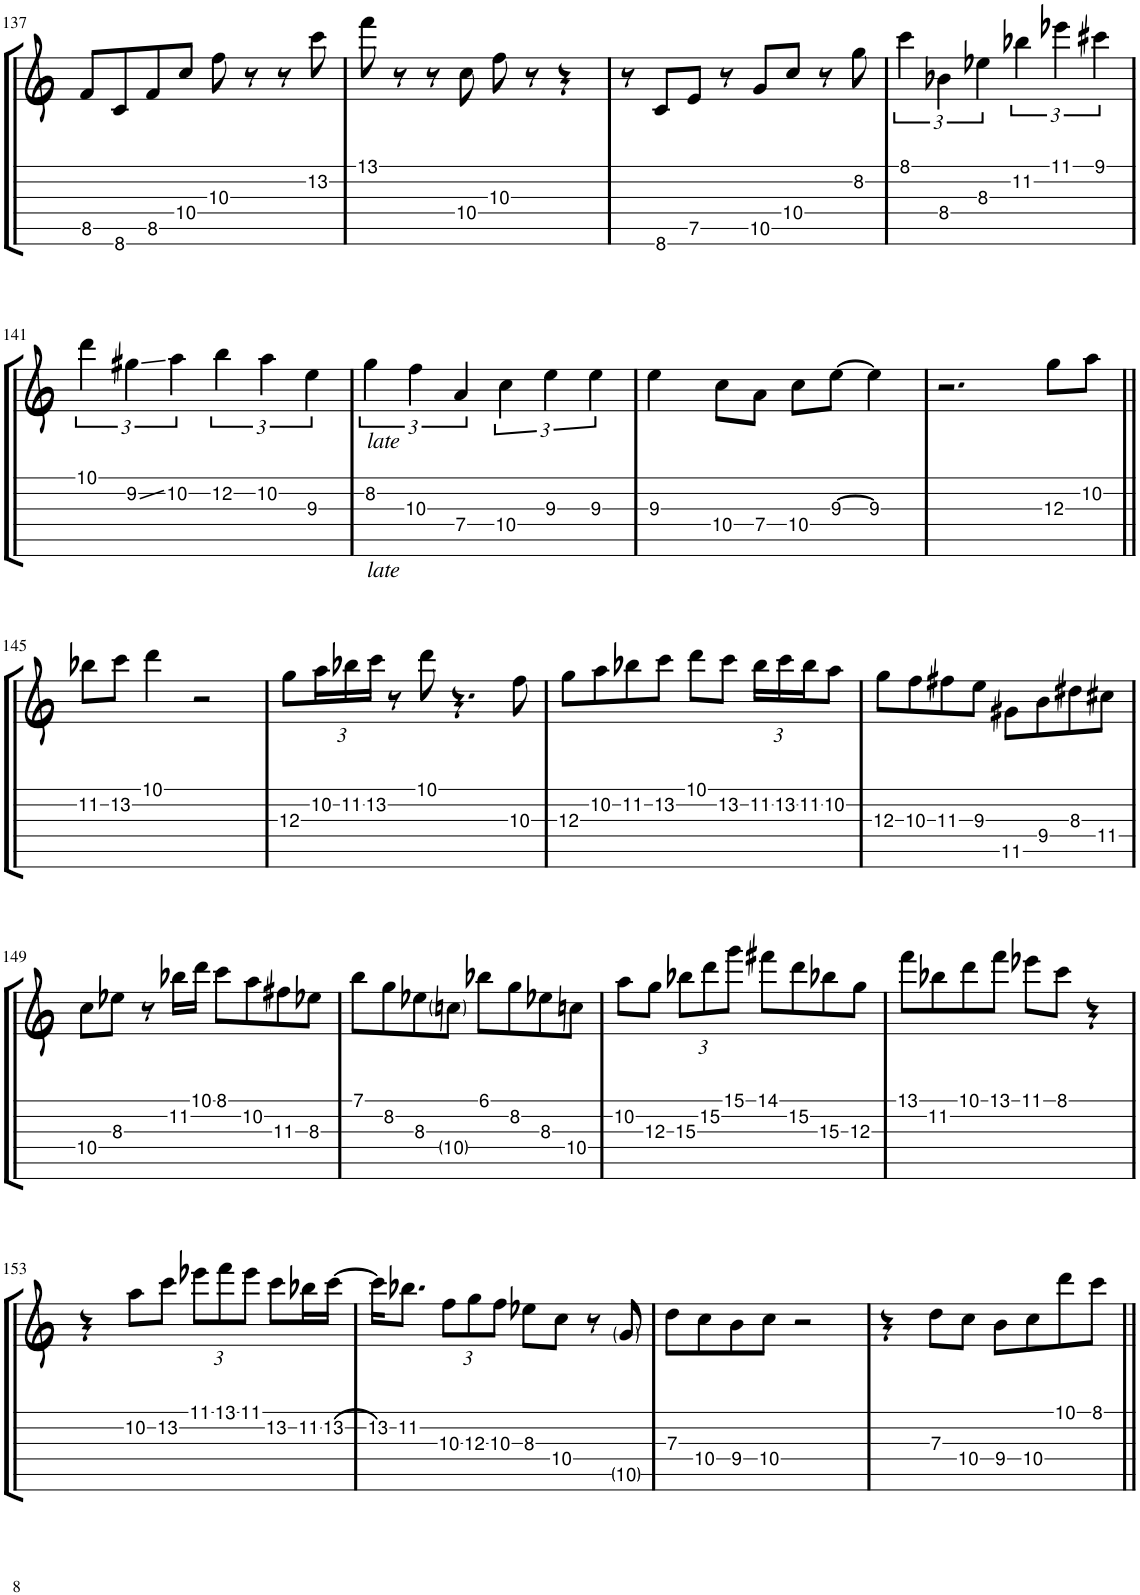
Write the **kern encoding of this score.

**kern	**kern
*part2	*part1
*staff2	*staff1
*I"Jazz Guitar	*I"Electric Guitar
*	*I'Elec Gtr
!!LO:PB:g=z
*	*clefG2
*	*Trd7c12
*k[]	*k[]
*M4/4	*M4/4
=137	=137
8FL	8f/L
8CJ	8c/
8FL	8f/
8cJ	8cc/J
8f	8ff\
8r	8r
8r	8r
8cc	8ccc\
=138	=138
8ff	8fff\
8r	8r
8r	8r
8c	8cc\
8f	8ff\
8r	8r
4r	4r
=139	=139
8r	8r
8C	8c/L
8E	8e/J
8r	8r
8GL	8g/L
8cJ	8cc/J
8r	8r
8g	8gg\
=140	=140
*Xbrackettup	*
6cc	6ccc\
6B-X	6b-X\
6e-X	6ee-X\
6b-X	6bb-X\
6ee-X	6eee-X\
6cc#X	6ccc#X\
!!LO:LB:g=z
=141	=141
6dd	6ddd\
6g#X	6gg#X\
6a	6aa\
6b	6bb\
6a	6aa\
6e	6ee\
=142	=142
!	!LO:TX:b:i:t=late
!LO:TX:b:i:t=late	!
6g	6gg\
6f	6ff\
6A	6a/
6c	6cc\
6e	6ee\
6e	6ee\
=143	=143
4e	4ee\
8cL	8cc\L
8AJ	8a\J
8cL	8cc\L
[8eJ	[8ee\J
4e]	4ee\]
=144	=144
2.r	2.r
8gL	8gg\L
8aJ	8aa\J
!!LO:LB:g=z
=145||	=145||
8b-XL	8bb-X\L
8ccJ	8ccc\J
4dd	4ddd\
2r	2r
=146	=146
8gL	8gg\L
*	*Xbrackettup
24aL	24aa\L
24b-X	24bb-X\
24ccJJ	24ccc\JJ
8r	8r
8dd	8ddd\
4.r	4.r
8f	8ff\
=147	=147
8gL	8gg\L
8aJ	8aa\
8b-XL	8bb-X\
8ccJ	8ccc\J
8ddL	8ddd\L
8ccJ	8ccc\J
24b-LL	24bb-\LL
24cc	24ccc\
24b-J	24bb-\J
8aJ	8aa\J
=148	=148
8gL	8gg\L
8fJ	8ff\
8f#XL	8ff#X\
8eJ	8ee\J
8G#XL	8g#X\L
8BJ	8b\
8d#XL	8dd#X\
8c#XJ	8cc#X\J
!!LO:LB:g=z
=149	=149
8cL	8cc\L
8e-XJ	8ee-X\J
8r	8r
16b-XLL	16bb-X\LL
16ddJJ	16ddd\JJ
8ccL	8ccc\L
8aJ	8aa\
8f#XL	8ff#X\
8e-XJ	8ee-X\J
=150	=150
8bL	8bb\L
8gJ	8gg\
8e-XL	8ee-X\
8cnJ	8ccn\J
8b-XL	8bb-X\L
8gJ	8gg\
8e-XL	8ee-X\
8cnJ	8ccn\J
=151	=151
8aL	8aa\L
8gJ	8gg\J
12b-XL	12bb-X\L
12dd	12ddd\
12ggJ	12ggg\J
8ff#XL	8fff#X\L
8ddJ	8ddd\
8b-XL	8bb-X\
8gJ	8gg\J
=152	=152
8ffL	8fff\L
8b-XJ	8bb-X\
8ddL	8ddd\
8ffJ	8fff\J
8ee-XL	8eee-X\L
8ccJ	8ccc\J
4r	4r
!!LO:LB:g=z
=153	=153
4r	4r
8aL	8aa\L
8ccJ	8ccc\J
12ee-XL	12eee-X\L
12ff	12fff\
12ee-J	12eee-\J
8ccL	8ccc\L
16b-XL	16bb-X\L
[16ccJJ	[16ccc\JJ
=154	=154
16ccKL]	16ccc\KL]
8.b-XJ	8.bb-X\J
12fL	12ff\L
12g	12gg\
12fJ	12ff\J
8e-XL	8ee-X\L
8cJ	8cc\J
8r	8r
8G	8g/
=155	=155
8dL	8dd\L
8cJ	8cc\
8BL	8b\
8cJ	8cc\J
2r	2r
=156	=156
4r	4r
8dL	8dd\L
8cJ	8cc\J
8BL	8b\L
8cJ	8cc\
8ddL	8ddd\
8ccJ	8ccc\J
=||	=||
*-	*-
